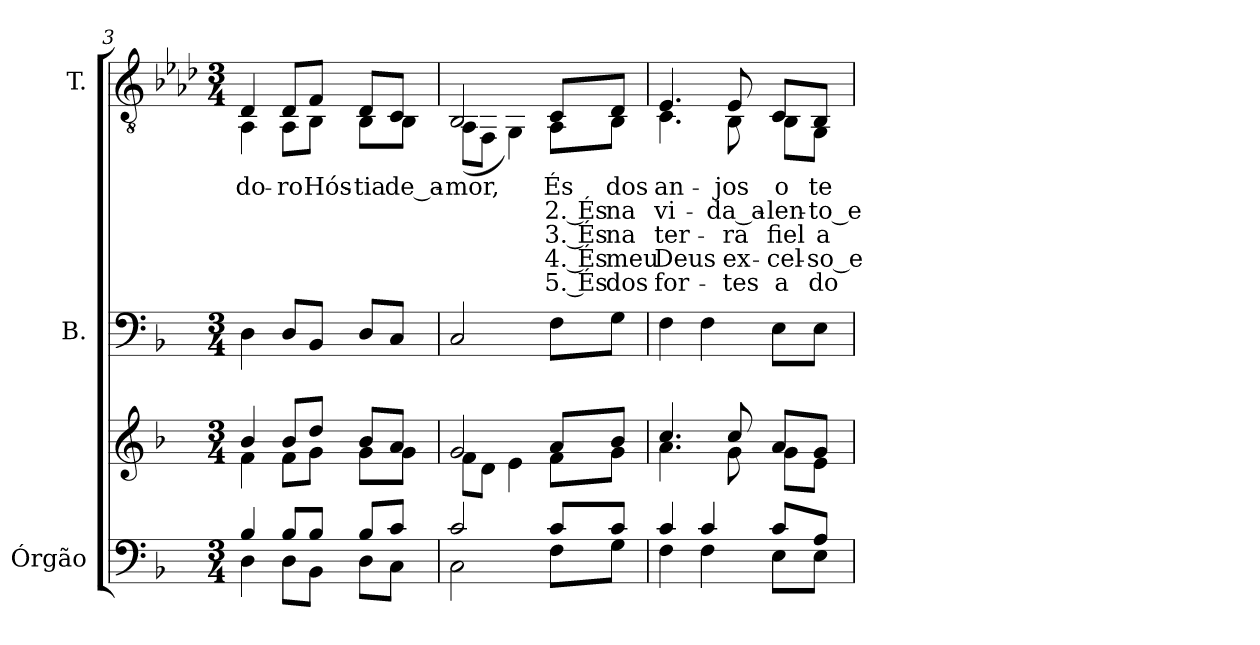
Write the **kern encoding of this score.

**kern	**kern	**kern	**kern	**text	**text	**text	**text	**text
*part3	*part3	*part2	*part1	*part1	*part1	*part1	*part1	*part1
*staff4	*staff3	*staff2	*staff1	*staff1	*staff1	*staff1	*staff1	*staff1
*I"Órgão	*	*I"B.	*I"T.	*	*	*	*	*
*I'Órg.	*	*	*	*	*	*	*	*
*clefF4	*clefG2	*clefF4	*clefGv2	*	*	*	*	*
*	*	*	*ITrd2c3	*	*	*	*	*
*k[b-]	*k[b-]	*k[b-]	*k[b-]	*	*	*	*	*
*F:	*F:	*F:	*F:	*	*	*	*	*
*M3/4	*M3/4	*M3/4	*M3/4	*	*	*	*	*
=3	=3	=3	=3	=3	=3	=3	=3	=3
*^	*^	*	*	*	*	*	*	*
!	!	!	!	!	!	!LO:LY:b:color=#000000	!	!	!	!
*	*	*	*	*	*^	*	*	*	*	*
4B-i/	4Di\	4b-i/	4fi\	4Di\	4BB-i/	4FFi\	-do-	.	.	.	.
!	!	!	!	!	!	!	!LO:LY:b:color=#000000	!	!	!	!
8B-i/L	8Di\L	8b-i/L	8fi\L	8Di/L	8BB-i/L	8FFi\L	-ro	.	.	.	.
!	!	!	!	!	!	!	!LO:LY:b:color=#000000	!	!	!	!
8B-i/J	8BB-i\J	8ddi/J	8gi\J	8BB-i/J	8Di/J	8GGi\J	Hós-	.	.	.	.
!	!	!	!	!	!	!	!LO:LY:b:color=#000000	!	!	!	!
8B-i/L	8Di\L	8b-i/L	8gi\L	8Di/L	8BB-i/L	8GGi\L	-tia	.	.	.	.
!	!	!	!	!	!	!	!LO:LY:b:color=#000000	!	!	!	!
8ci/J	8Ci\J	8ai/J	8gi\J	8Ci/J	8AAi/J	8GGi\J	de_a-	.	.	.	.
=4	=4	=4	=4	=4	=4	=4	=4	=4	=4	=4	=4
!	!	!	!	!	!	!	!LO:LY:b:color=#000000	!	!	!	!
2ci/	2Ci\	2gi/	8fi\L	2Ci/	2GGi/	(8FFi\L	-mor,	.	.	.	.
.	.	.	8di\J	.	.	8DDi\J	.	.	.	.	.
.	.	.	4ei\	.	.	4EEi\)	.	.	.	.	.
!	!	!	!	!	!	!	!LO:LY:b:color=#000000	!LO:LY:b:color=#000000	!LO:LY:b:color=#000000	!LO:LY:b:color=#000000	!LO:LY:b:color=#000000
8ci/L	8Fi\L	8ai/L	8fi\L	8Fi\L	8AAi/L	8FFi\L	És	2. És	3. És	4. És	5. És
!	!	!	!	!	!	!	!LO:LY:b:color=#000000	!LO:LY:b:color=#000000	!LO:LY:b:color=#000000	!LO:LY:b:color=#000000	!LO:LY:b:color=#000000
8ci/J	8Gi\J	8b-i/J	8gi\J	8Gi\J	8BB-i/J	8GGi\J	dos	na	na	meu	dos
!!LO:LB:g=z	!!
=5	=5	=5	=5	=5	=5	=5	=5	=5	=5	=5	=5
!	!	!	!	!	!	!	!LO:LY:b:color=#000000	!LO:LY:b:color=#000000	!LO:LY:b:color=#000000	!LO:LY:b:color=#000000	!LO:LY:b:color=#000000
4ci/	4Fi\	4.cci/	4.ai\	4Fi\	4.Ci/	4.AAi\	an-	vi-	ter-	Deus	for-
4ci/	4Fi\	.	.	4Fi\	.	.	.	.	.	.	.
!	!	!	!	!	!	!	!LO:LY:b:color=#000000	!LO:LY:b:color=#000000	!LO:LY:b:color=#000000	!LO:LY:b:color=#000000	!LO:LY:b:color=#000000
.	.	8cci/	8gi\	.	8Ci/	8GGi\	-jos	-da_a-	-ra	ex-	-tes
!	!	!	!	!	!	!	!LO:LY:b:color=#000000	!LO:LY:b:color=#000000	!LO:LY:b:color=#000000	!LO:LY:b:color=#000000	!LO:LY:b:color=#000000
8ci/L	8Ei\L	8ai/L	8gi\L	8Ei\L	8AAi/L	8GGi\L	o	-len-	fiel	-cel-	a
!	!	!	!	!	!	!	!LO:LY:b:color=#000000	!LO:LY:b:color=#000000	!LO:LY:b:color=#000000	!LO:LY:b:color=#000000	!LO:LY:b:color=#000000
8Ai/J	8Ei\J	8gi/J	8ei\J	8Ei\J	8GGi/J	8EEi\J	te-	-to_e	a-	-so_e	do-
*v	*v	*	*	*	*v	*v	*	*	*	*	*
*	*v	*v	*	*	*	*	*	*	*
=	=	=	=	=	=	=	=	=
*-	*-	*-	*-	*-	*-	*-	*-	*-
